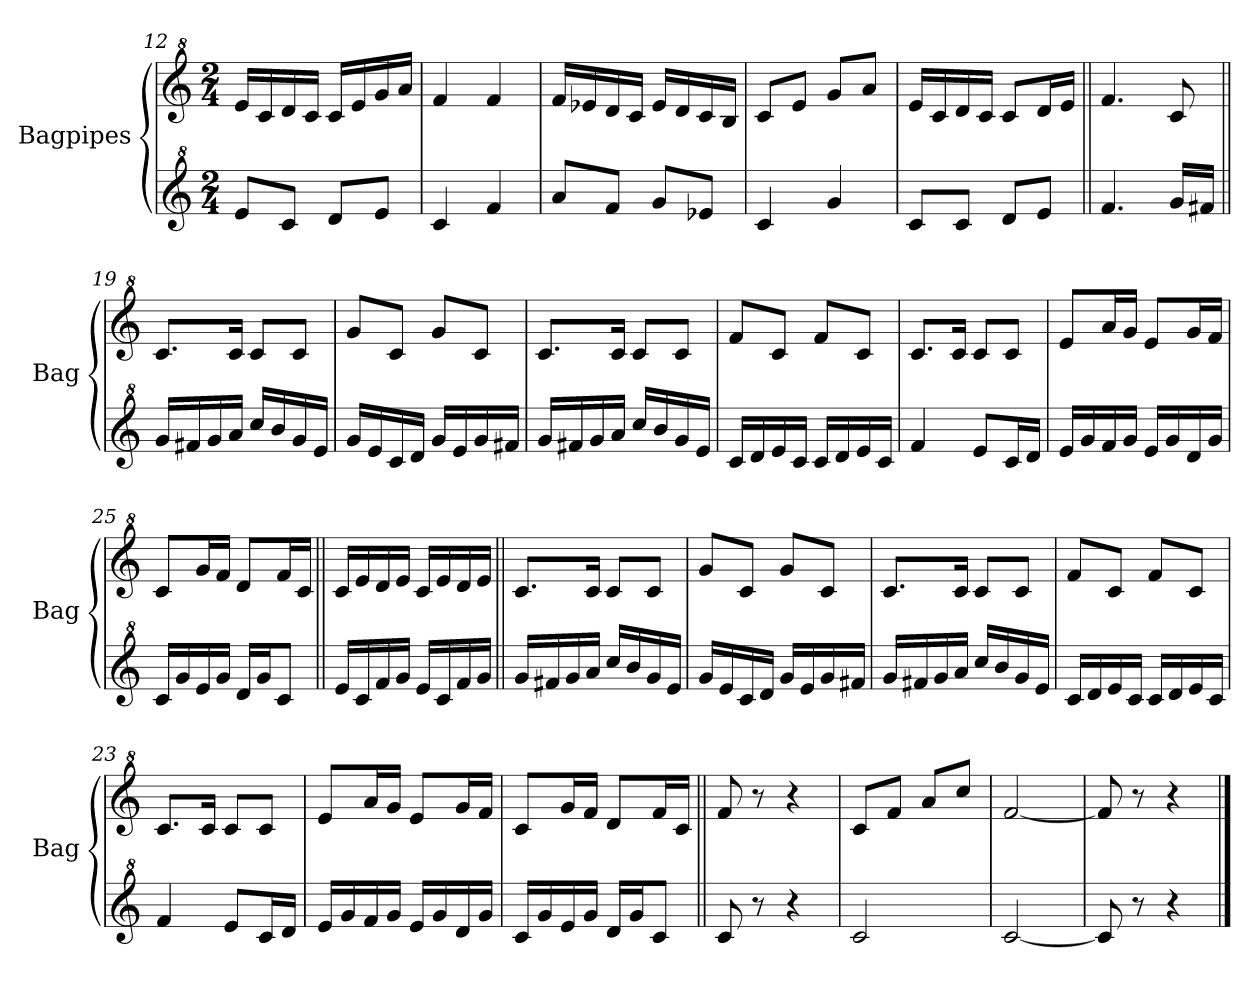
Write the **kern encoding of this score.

**kern	**kern
*part2	*part1
*staff2	*staff1
*I"Bagpipes	*I"Bagpipes
*I'Bag	*I'Bag
*clefG^2	*clefG^2
*k[]	*k[]
*C:	*C:
*M2/4	*M2/4
=12	=12
8ee/L	16ee/LL
.	16cc/
8cc/J	16dd/
.	16cc/JJ
8dd/L	16cc/LL
.	16ee/
8ee/J	16gg/
.	16aa/JJ
=13	=13
4cc/	4ff/
4ff/	4ff/
!!LO:LB:g=z
=14	=14
8aa/L	16ff/LL
.	16ee-X/
8ff/J	16dd/
.	16cc/JJ
8gg/L	16ee-/LL
.	16dd/
8ee-X/J	16cc/
.	16b/JJ
=15	=15
4cc/	8cc/L
.	8ee/J
4gg/	8gg/L
.	8aa/J
=16	=16
8cc/L	16ee/LL
.	16cc/
8cc/J	16dd/
.	16cc/JJ
8dd/L	8cc/L
8ee/J	16dd/L
.	16ee/JJ
=18||	=18||
4.ff/	4.ff/
16gg/LL	8cc/
16ff#X/JJ	.
=19||	=19||
16gg/LL	8.cc/L
16ff#X/	.
16gg/	.
16aa/JJ	16cc/Jk
16ccc/LL	8cc/L
16bb/	.
16gg/	8cc/J
16ee/JJ	.
=20	=20
16gg/LL	8gg/L
16ee/	.
16cc/	8cc/J
16dd/JJ	.
16gg/LL	8gg/L
16ee/	.
16gg/	8cc/J
16ff#X/JJ	.
!!LO:LB:g=z
=21	=21
16gg/LL	8.cc/L
16ff#X/	.
16gg/	.
16aa/JJ	16cc/Jk
16ccc/LL	8cc/L
16bb/	.
16gg/	8cc/J
16ee/JJ	.
=22	=22
16cc/LL	8ff/L
16dd/	.
16ee/	8cc/J
16cc/JJ	.
16cc/LL	8ff/L
16dd/	.
16ee/	8cc/J
16cc/JJ	.
=23	=23
4ff/	8.cc/L
.	16cc/Jk
8ee/L	8cc/L
16cc/L	8cc/J
16dd/JJ	.
=24	=24
16ee/LL	8ee/L
16gg/	.
16ff/	16aa/L
16gg/JJ	16gg/JJ
16ee/LL	8ee/L
16gg/	.
16dd/	16gg/L
16gg/JJ	16ff/JJ
=25	=25
16cc/LL	8cc/L
16gg/	.
16ee/	16gg/L
16gg/JJ	16ff/JJ
16dd/LL	8dd/L
16gg/J	.
8cc/J	16ff/L
.	16cc/JJ
=26||	=26||
16ee/LL	16cc/LL
16cc/	16ee/
16ff/	16dd/
16gg/JJ	16ee/JJ
16ee/LL	16cc/LL
16cc/	16ee/
16ff/	16dd/
16gg/JJ	16ee/JJ
=19||	=19||
16gg/LL	8.cc/L
16ff#X/	.
16gg/	.
16aa/JJ	16cc/Jk
16ccc/LL	8cc/L
16bb/	.
16gg/	8cc/J
16ee/JJ	.
=20	=20
16gg/LL	8gg/L
16ee/	.
16cc/	8cc/J
16dd/JJ	.
16gg/LL	8gg/L
16ee/	.
16gg/	8cc/J
16ff#X/JJ	.
!!LO:LB:g=z
=21	=21
16gg/LL	8.cc/L
16ff#X/	.
16gg/	.
16aa/JJ	16cc/Jk
16ccc/LL	8cc/L
16bb/	.
16gg/	8cc/J
16ee/JJ	.
=22	=22
16cc/LL	8ff/L
16dd/	.
16ee/	8cc/J
16cc/JJ	.
16cc/LL	8ff/L
16dd/	.
16ee/	8cc/J
16cc/JJ	.
=23	=23
4ff/	8.cc/L
.	16cc/Jk
8ee/L	8cc/L
16cc/L	8cc/J
16dd/JJ	.
=24	=24
16ee/LL	8ee/L
16gg/	.
16ff/	16aa/L
16gg/JJ	16gg/JJ
16ee/LL	8ee/L
16gg/	.
16dd/	16gg/L
16gg/JJ	16ff/JJ
=25	=25
16cc/LL	8cc/L
16gg/	.
16ee/	16gg/L
16gg/JJ	16ff/JJ
16dd/LL	8dd/L
16gg/J	.
8cc/J	16ff/L
.	16cc/JJ
!!LO:LB:g=z
=27||	=27||
8cc/	8ff/
8r	8r
4r	4r
=28	=28
2cc/	8cc/L
.	8ff/J
.	8aa/L
.	8ccc/J
=29	=29
[2cc/	[2ff/
=30	=30
8cc/]	8ff/]
8r	8r
4r	4r
==	==
*-	*-
